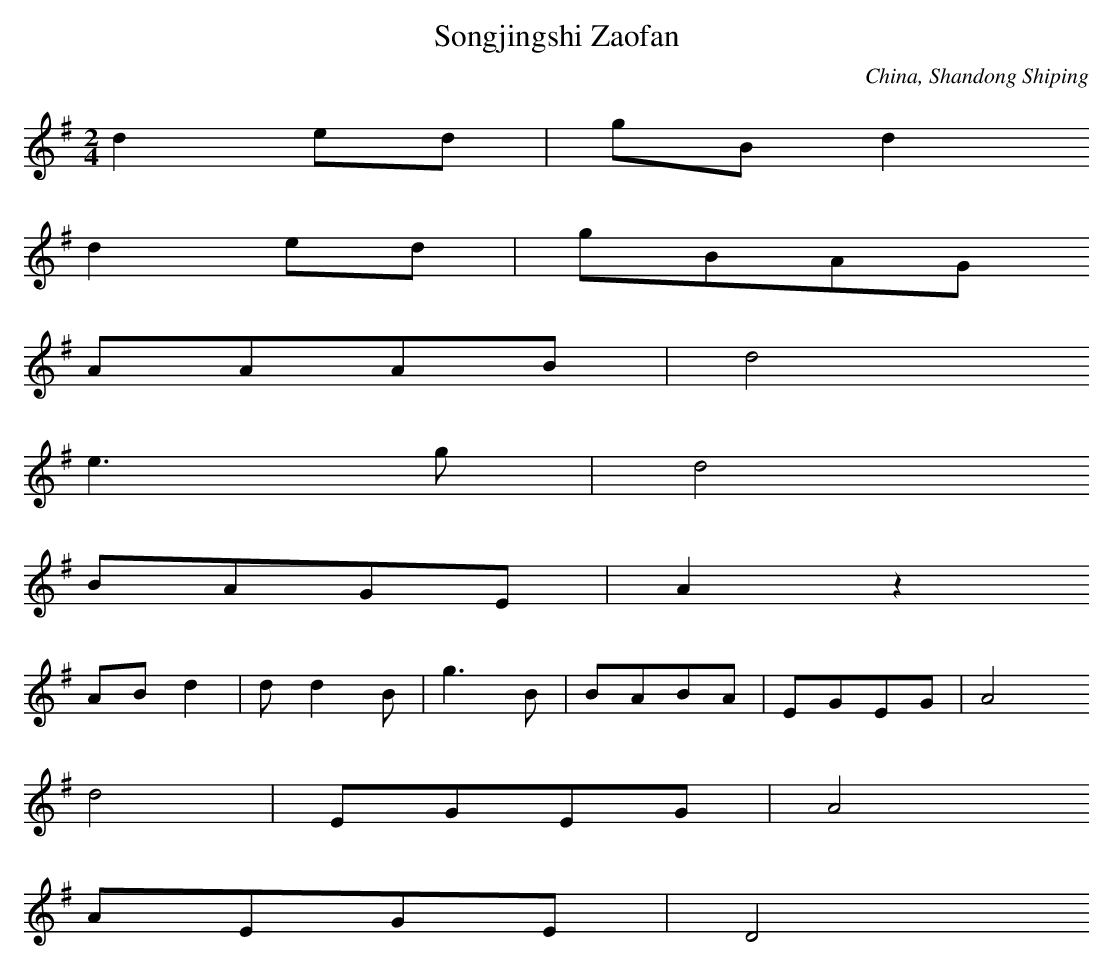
X:1
T: Songjingshi Zaofan
O: China, Shandong Shiping
M: 2/4
L: 1/16
K: G
d4e2d2 | g2B2d4
d4e2d2 | g2B2A2G2
A2A2A2B2 | d8
e6g2 | d8
B2A2G2E2 | A4z4
A2B2d4 | d2d4B2 | g6B2 | B2A2B2A2 | E2G2E2G2 | A8
d8 | E2G2E2G2 | A8
A2E2G2E2 | D8
